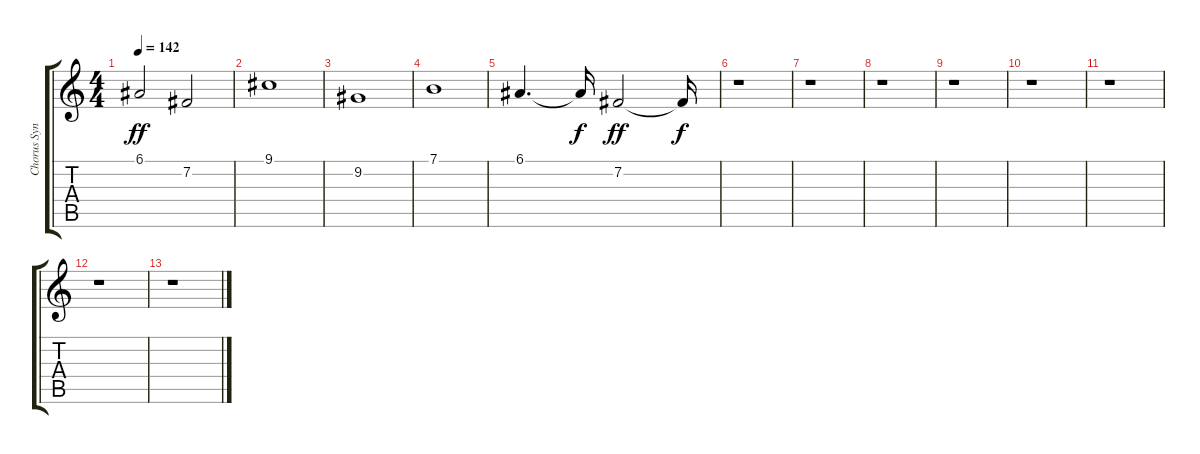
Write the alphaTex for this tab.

\track ("Chorus Synth" "Chorus Syn") {instrument synthstrings2}
\staff {score tabs}
\tuning (E4 B3 G3 D3 A2 E2) {hide}
\ts (4 4)
\tempo 142
\clef g2
\ks c
6.1.2{dy ff} 7.2.2 |
9.1.1 |
9.2.1 |
7.1.1 |
6.1.4{d} 6.1{t}.16{dy f} 7.2.2{dy ff} 7.2{t}.16{dy f} |
r.1 |
r.1 |
r.1 |
r.1 |
r.1 |
r.1 |
r.1 |
r.1
